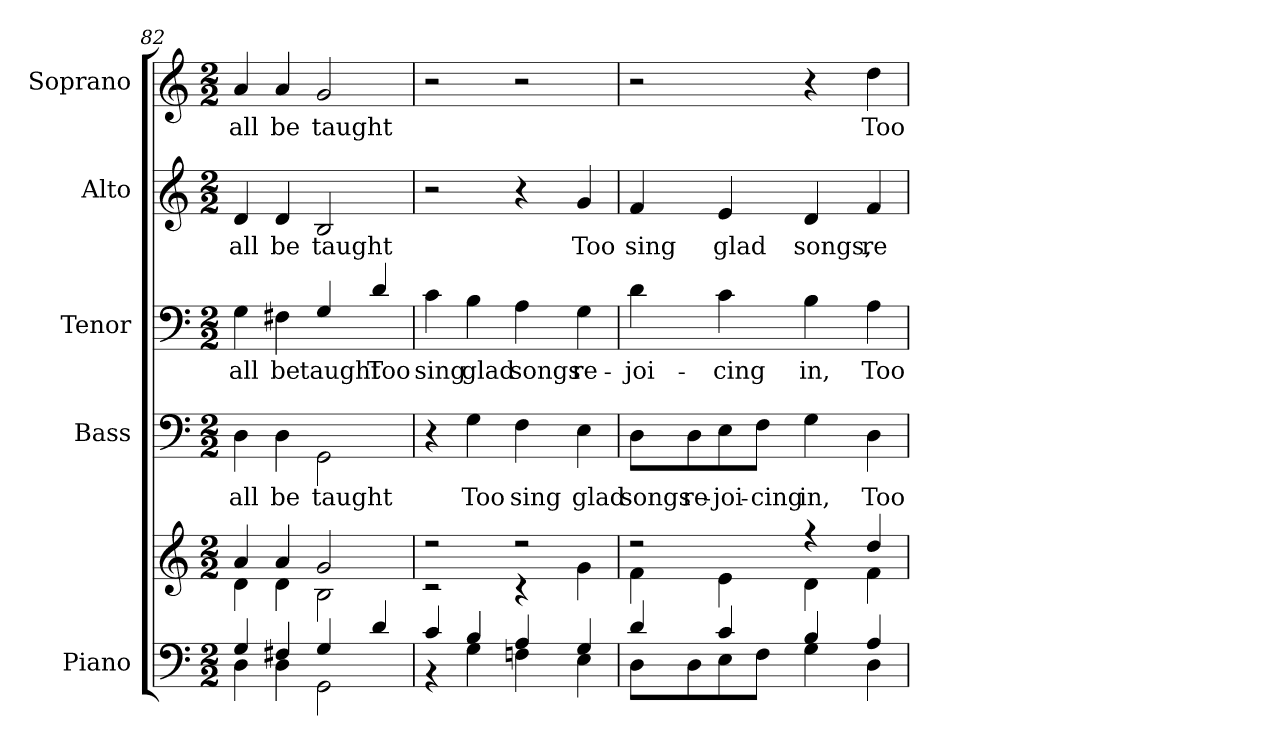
**kern	**kern	**kern	**text	**kern	**text	**kern	**text	**kern	**text
*part5	*part5	*part4	*part4	*part3	*part3	*part2	*part2	*part1	*part1
*staff6	*staff5	*staff4	*staff4	*staff3	*staff3	*staff2	*staff2	*staff1	*staff1
*I"Piano	*	*I"Bass	*	*I"Tenor	*	*I"Alto	*	*I"Soprano	*
*I'Pno.	*	*I'B.	*	*I'T.	*	*I'A.	*	*I'S.	*
!!LO:PB:g=z
*clefF4	*clefG2	*clefF4	*	*clefF4	*	*clefG2	*	*clefG2	*
*k[]	*k[]	*k[]	*	*k[]	*	*k[]	*	*k[]	*
*C:	*C:	*C:	*	*C:	*	*C:	*	*C:	*
*M2/2	*M2/2	*M2/2	*	*M2/2	*	*M2/2	*	*M2/2	*
=82	=82	=82	=82	=82	=82	=82	=82	=82	=82
*^	*^	*	*	*	*	*	*	*	*
!	!	!	!	!	!LO:LY:b:color=#000000	!	!	!	!	!	!
!	!	!	!	!	!	!	!LO:LY:b:color=#000000	!	!	!	!
!	!	!	!	!	!	!	!	!	!LO:LY:b:color=#000000	!	!
!	!	!	!	!	!	!	!	!	!	!	!LO:LY:b:color=#000000
4Gi/	4Di\	4ai/	4di\	4Di\	all	4Gi\	all	4di/	all	4ai/	all
!	!	!	!	!	!LO:LY:b:color=#000000	!	!	!	!	!	!
!	!	!	!	!	!	!	!LO:LY:b:color=#000000	!	!	!	!
!	!	!	!	!	!	!	!	!	!LO:LY:b:color=#000000	!	!
!	!	!	!	!	!	!	!	!	!	!	!LO:LY:b:color=#000000
4F#Xi/	4Di\	4ai/	4di\	4Di\	be	4F#Xi\	be	4di/	be	4ai/	be
!	!	!	!	!	!LO:LY:b:color=#000000	!	!	!	!	!	!
!	!	!	!	!	!	!	!LO:LY:b:color=#000000	!	!	!	!
!	!	!	!	!	!	!	!	!	!LO:LY:b:color=#000000	!	!
!	!	!	!	!	!	!	!	!	!	!	!LO:LY:b:color=#000000
4Gi/	2GGi\	2gi/	2Bi\	2GGi\	taught	4Gi/	taught	2Bi/	taught	2gi/	taught
!	!	!	!	!	!	!	!LO:LY:b:color=#000000	!	!	!	!
4di/	.	.	.	.	.	4di/	Too	.	.	.	.
=83	=83	=83	=83	=83	=83	=83	=83	=83	=83	=83	=83
!	!	!	!	!	!	!	!LO:LY:b:color=#000000	!	!	!	!
4ci/	4r	2r	2r	4r	.	4ci\	sing	2r	.	2r	.
!	!	!	!	!	!LO:LY:b:color=#000000	!	!	!	!	!	!
!	!	!	!	!	!	!	!LO:LY:b:color=#000000	!	!	!	!
4Bi/	4Gi\	.	.	4Gi\	Too	4Bi\	glad	.	.	.	.
!	!	!	!	!	!LO:LY:b:color=#000000	!	!	!	!	!	!
!	!	!	!	!	!	!	!LO:LY:b:color=#000000	!	!	!	!
4Ai/	4Fni\	2r	4r	4Fi\	sing	4Ai\	songs	4r	.	2r	.
!	!	!	!	!	!LO:LY:b:color=#000000	!	!	!	!	!	!
!	!	!	!	!	!	!	!LO:LY:b:color=#000000	!	!	!	!
!	!	!	!	!	!	!	!	!	!LO:LY:b:color=#000000	!	!
4Gi/	4Ei\	.	4gi\	4Ei\	glad	4Gi\	re-	4gi/	Too	.	.
!!LO:PB:g=z
=84	=84	=84	=84	=84	=84	=84	=84	=84	=84	=84	=84
!	!	!	!	!	!LO:LY:b:color=#000000	!	!	!	!	!	!
!	!	!	!	!	!	!	!LO:LY:b:color=#000000	!	!	!	!
!	!	!	!	!	!	!	!	!	!LO:LY:b:color=#000000	!	!
4di/	8Di\L	2r	4fi\	8Di\L	songs	4di\	-joi-	4fi/	sing	2r	.
!	!	!	!	!	!LO:LY:b:color=#000000	!	!	!	!	!	!
.	8Di\	.	.	8Di\	re-	.	.	.	.	.	.
!	!	!	!	!	!LO:LY:b:color=#000000	!	!	!	!	!	!
!	!	!	!	!	!	!	!LO:LY:b:color=#000000	!	!	!	!
!	!	!	!	!	!	!	!	!	!LO:LY:b:color=#000000	!	!
4ci/	8Ei\	.	4ei\	8Ei\	-joi-	4ci\	-cing	4ei/	glad	.	.
!	!	!	!	!	!LO:LY:b:color=#000000	!	!	!	!	!	!
.	8Fi\J	.	.	8Fi\J	-cing	.	.	.	.	.	.
!	!	!	!	!	!LO:LY:b:color=#000000	!	!	!	!	!	!
!	!	!	!	!	!	!	!LO:LY:b:color=#000000	!	!	!	!
!	!	!	!	!	!	!	!	!	!LO:LY:b:color=#000000	!	!
4Bi/	4Gi\	4r	4di\	4Gi\	in,	4Bi\	in,	4di/	songs,	4r	.
!	!	!	!	!	!LO:LY:b:color=#000000	!	!	!	!	!	!
!	!	!	!	!	!	!	!LO:LY:b:color=#000000	!	!	!	!
!	!	!	!	!	!	!	!	!	!LO:LY:b:color=#000000	!	!
!	!	!	!	!	!	!	!	!	!	!	!LO:LY:b:color=#000000
4Ai/	4Di\	4ddi/	4fi\	4Di\	Too	4Ai\	Too	4fi/	re-	4ddi\	Too
*v	*v	*	*	*	*	*	*	*	*	*	*
*	*v	*v	*	*	*	*	*	*	*	*
=	=	=	=	=	=	=	=	=	=
*-	*-	*-	*-	*-	*-	*-	*-	*-	*-
